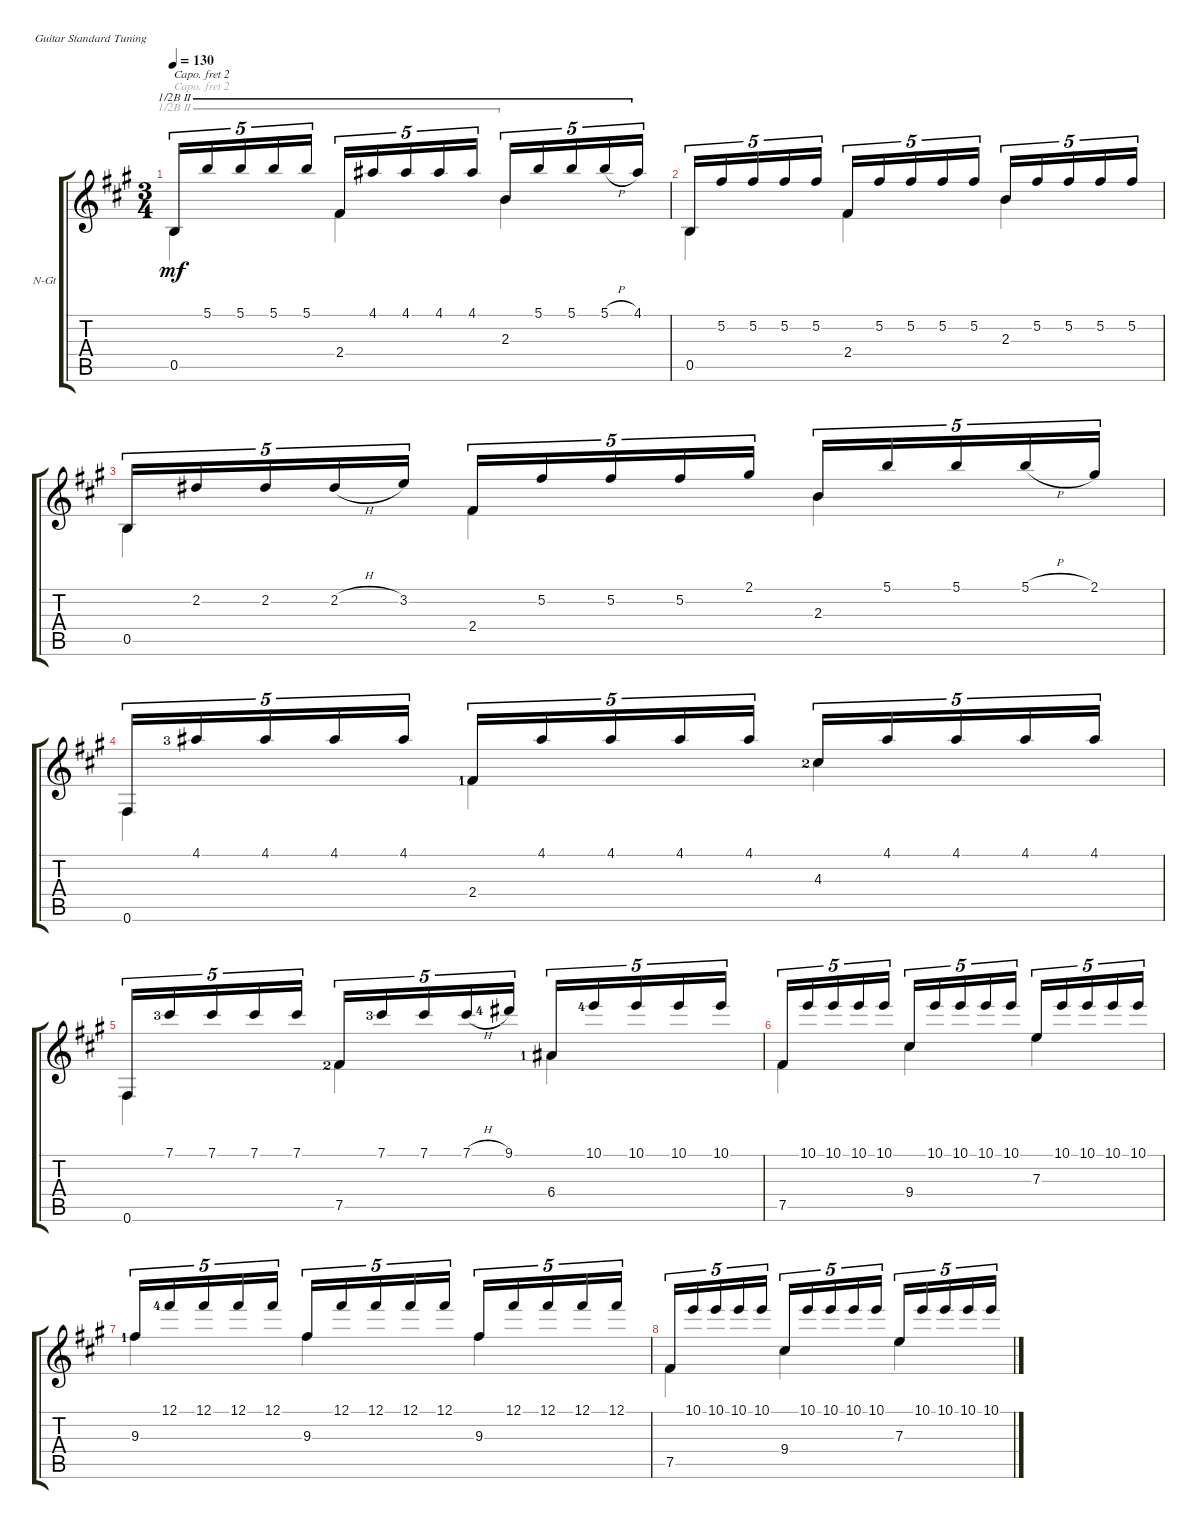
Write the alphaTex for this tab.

\defaultSystemsLayout 4
\bracketExtendMode groupsimilarinstruments
\firstSystemTrackNameOrientation horizontal
\otherSystemsTrackNameOrientation horizontal
\track ("Nylon Guitar" "N-Gt") {instrument acousticguitarnylon}
\staff {score tabs}
\capo 2
\tuning (E4 B3 G3 D3 A2 E2)
\voice
\ts (3 4)
\tempo 130
\clef g2
\ks a
0.5.16{tu (5 4) dy mf barre (2 half)} 5.1.16{tu (5 4) barre (2 half)} 5.1.16{tu (5 4) barre (2 half)} 5.1.16{tu (5 4) barre (2 half)} 5.1.16{tu (5 4) barre (2 half)} 2.4.16{tu (5 4) barre (2 half)} 4.1.16{tu (5 4) barre (2 half)} 4.1.16{tu (5 4) barre (2 half)} 4.1.16{tu (5 4) barre (2 half)} 4.1.16{tu (5 4) barre (2 half)} 2.3.16{tu (5 4) barre (2 half)} 5.1.16{tu (5 4) barre (2 half)} 5.1.16{tu (5 4) barre (2 half)} 5.1{h}.16{tu (5 4) barre (2 half)} 4.1.16{tu (5 4) barre (2 half)} |
0.5.16{tu (5 4)} 5.2.16{tu (5 4)} 5.2.16{tu (5 4)} 5.2.16{tu (5 4)} 5.2.16{tu (5 4)} 2.4.16{tu (5 4)} 5.2.16{tu (5 4)} 5.2.16{tu (5 4)} 5.2.16{tu (5 4)} 5.2.16{tu (5 4)} 2.3.16{tu (5 4)} 5.2.16{tu (5 4)} 5.2.16{tu (5 4)} 5.2.16{tu (5 4)} 5.2.16{tu (5 4)} |
0.5.16{tu (5 4)} 2.2.16{tu (5 4)} 2.2.16{tu (5 4)} 2.2{h}.16{tu (5 4)} 3.2.16{tu (5 4)} 2.4.16{tu (5 4)} 5.2.16{tu (5 4)} 5.2.16{tu (5 4)} 5.2.16{tu (5 4)} 2.1.16{tu (5 4)} 2.3.16{tu (5 4)} 5.1.16{tu (5 4)} 5.1.16{tu (5 4)} 5.1{h}.16{tu (5 4)} 2.1.16{tu (5 4)} |
0.6.16{tu (5 4)} 4.1{lf 4}.16{tu (5 4)} 4.1.16{tu (5 4)} 4.1.16{tu (5 4)} 4.1.16{tu (5 4)} 2.4{lf 2}.16{tu (5 4)} 4.1.16{tu (5 4)} 4.1.16{tu (5 4)} 4.1.16{tu (5 4)} 4.1.16{tu (5 4)} 4.3{lf 3}.16{tu (5 4)} 4.1.16{tu (5 4)} 4.1.16{tu (5 4)} 4.1.16{tu (5 4)} 4.1.16{tu (5 4)} |
0.6.16{tu (5 4)} 7.1{lf 4}.16{tu (5 4)} 7.1.16{tu (5 4)} 7.1.16{tu (5 4)} 7.1.16{tu (5 4)} 7.5{lf 3}.16{tu (5 4)} 7.1{lf 4}.16{tu (5 4)} 7.1.16{tu (5 4)} 7.1{h}.16{tu (5 4)} 9.1{lf 5}.16{tu (5 4)} 6.4{lf 2}.16{tu (5 4)} 10.1{lf 5}.16{tu (5 4)} 10.1.16{tu (5 4)} 10.1.16{tu (5 4)} 10.1.16{tu (5 4)} |
7.5.16{tu (5 4)} 10.1.16{tu (5 4)} 10.1.16{tu (5 4)} 10.1.16{tu (5 4)} 10.1.16{tu (5 4)} 9.4.16{tu (5 4)} 10.1.16{tu (5 4)} 10.1.16{tu (5 4)} 10.1.16{tu (5 4)} 10.1.16{tu (5 4)} 7.3.16{tu (5 4)} 10.1.16{tu (5 4)} 10.1.16{tu (5 4)} 10.1.16{tu (5 4)} 10.1.16{tu (5 4)} |
9.3{lf 2}.16{tu (5 4)} 12.1{lf 5}.16{tu (5 4)} 12.1.16{tu (5 4)} 12.1.16{tu (5 4)} 12.1.16{tu (5 4)} 9.3.16{tu (5 4)} 12.1.16{tu (5 4)} 12.1.16{tu (5 4)} 12.1.16{tu (5 4)} 12.1.16{tu (5 4)} 9.3.16{tu (5 4)} 12.1.16{tu (5 4)} 12.1.16{tu (5 4)} 12.1.16{tu (5 4)} 12.1.16{tu (5 4)} |
7.5.16{tu (5 4)} 10.1.16{tu (5 4)} 10.1.16{tu (5 4)} 10.1.16{tu (5 4)} 10.1.16{tu (5 4)} 9.4.16{tu (5 4)} 10.1.16{tu (5 4)} 10.1.16{tu (5 4)} 10.1.16{tu (5 4)} 10.1.16{tu (5 4)} 7.3.16{tu (5 4)} 10.1.16{tu (5 4)} 10.1.16{tu (5 4)} 10.1.16{tu (5 4)} 10.1.16{tu (5 4)}
\voice
\clef g2
\ottava regular
\simile none
\ks a
0.5.4{dy mf barre (2 half)} 2.4.4{barre (2 half)} 2.3.4{barre (2 half)} |
0.5.4 2.4.4 2.3.4 |
0.5.4 2.4.4 2.3.4 |
0.6.4 2.4{lf 2}.4 4.3{lf 3}.4 |
0.6.4 7.5{lf 3}.4 6.4{lf 2}.4 |
7.5.4 9.4.4 7.3.4 |
9.3{lf 2}.4 9.3.4 9.3.4 |
7.5.4 9.4.4 7.3.4
